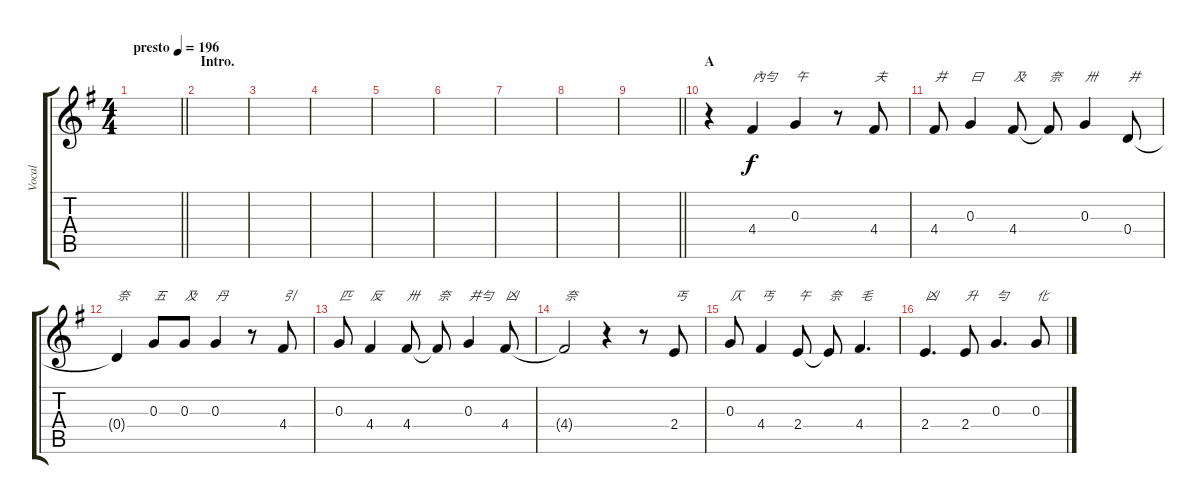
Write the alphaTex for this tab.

\track ("Vocal" "Vocal") {instrument contrabass}
\staff {score tabs}
\tuning (E4 B3 G3 D3 A2 E2) {hide}
\ts (4 4)
\tempo (196 "presto")
\clef g2
\barLineRight lightlight
\ks g
|
\section ("" "Intro.")
|
|
|
|
|
|
|
\barLineRight lightlight
|
\section ("" "A")
r.4 4.4.4{txt "內勻"} 0.3.4{txt "午"} r.8 4.4.8{txt "夫"} |
4.4.8{txt "井"} 0.3.4{txt "曰"} 4.4.8{txt "及"} 4.4{t}.8{txt "奈"} 0.3.4{txt "卅"} 0.4.8{txt "井"} |
0.4{t}.4{txt "奈"} 0.3.8{txt "五"} 0.3.8{txt "及"} 0.3.4{txt "丹"} r.8 4.4.8{txt "引"} |
0.3.8{txt "匹"} 4.4.4{txt "反"} 4.4.8{txt "卅"} 4.4{t}.8{txt "奈"} 0.3.4{txt "井勻"} 4.4.8{txt "凶"} |
4.4{t}.2{txt "奈"} r.4 r.8 2.4.8{txt "丐"} |
0.3.8{txt "仄"} 4.4.4{txt "丐"} 2.4.8{txt "午"} 2.4{t}.8{txt "奈"} 4.4.4{d txt "毛"} |
2.4.4{d txt "凶"} 2.4.8{txt "升"} 0.3.4{d txt "勻"} 0.3.8{txt "化"}
